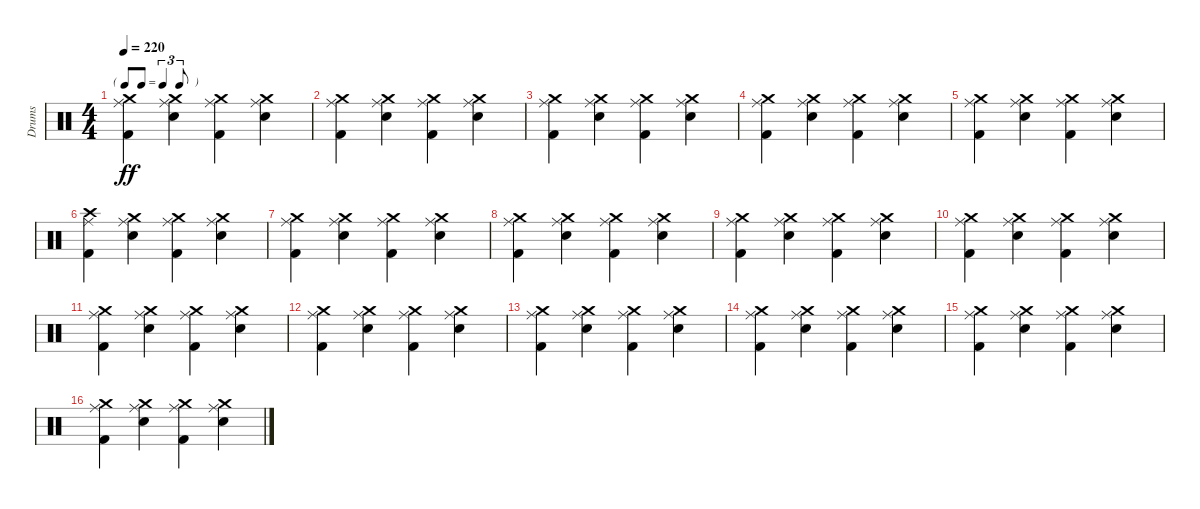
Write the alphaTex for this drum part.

\track ("Drums" "Drums") {instrument percussion}
\staff {score}
\articulation defaults
\ts (4 4)
\tf triplet8th
\tempo 220
\clef neutral
\ks c
("Crash medium (hit)" "Ride (middle)" "Kick (hit) 2").4{dy ff} ("Crash medium (hit)" "Ride (middle)" "Electric Snare (hit)").4 ("Crash medium (hit)" "Ride (middle)" "Kick (hit) 2").4 ("Crash medium (hit)" "Ride (middle)" "Electric Snare (hit)").4 |
("Crash medium (hit)" "Ride (middle)" "Kick (hit) 2").4 ("Crash medium (hit)" "Ride (middle)" "Electric Snare (hit)").4 ("Crash medium (hit)" "Ride (middle)" "Kick (hit) 2").4 ("Crash medium (hit)" "Ride (middle)" "Electric Snare (hit)").4 |
("Crash medium (hit)" "Ride (middle)" "Kick (hit) 2").4 ("Crash medium (hit)" "Ride (middle)" "Electric Snare (hit)").4 ("Crash medium (hit)" "Ride (middle)" "Kick (hit) 2").4 ("Crash medium (hit)" "Ride (middle)" "Electric Snare (hit)").4 |
("Crash medium (hit)" "Ride (middle)" "Kick (hit) 2").4 ("Crash medium (hit)" "Ride (middle)" "Electric Snare (hit)").4 ("Crash medium (hit)" "Ride (middle)" "Kick (hit) 2").4 ("Crash medium (hit)" "Ride (middle)" "Electric Snare (hit)").4 |
("Crash medium (hit)" "Ride (middle)" "Kick (hit) 2").4 ("Crash medium (hit)" "Ride (middle)" "Electric Snare (hit)").4 ("Crash medium (hit)" "Ride (middle)" "Kick (hit) 2").4 ("Crash medium (hit)" "Ride (middle)" "Electric Snare (hit)").4 |
("Crash high (hit)" "Ride (middle)" "Kick (hit) 2").4 ("Crash medium (hit)" "Ride (middle)" "Electric Snare (hit)").4 ("Crash medium (hit)" "Ride (middle)" "Kick (hit) 2").4 ("Crash medium (hit)" "Ride (middle)" "Electric Snare (hit)").4 |
("Crash medium (hit)" "Ride (middle)" "Kick (hit) 2").4 ("Crash medium (hit)" "Ride (middle)" "Electric Snare (hit)").4 ("Crash medium (hit)" "Ride (middle)" "Kick (hit) 2").4 ("Crash medium (hit)" "Ride (middle)" "Electric Snare (hit)").4 |
("Crash medium (hit)" "Ride (middle)" "Kick (hit) 2").4 ("Crash medium (hit)" "Ride (middle)" "Electric Snare (hit)").4 ("Crash medium (hit)" "Ride (middle)" "Kick (hit) 2").4 ("Crash medium (hit)" "Ride (middle)" "Electric Snare (hit)").4 |
("Crash medium (hit)" "Ride (middle)" "Kick (hit) 2").4 ("Crash medium (hit)" "Ride (middle)" "Electric Snare (hit)").4 ("Crash medium (hit)" "Ride (middle)" "Kick (hit) 2").4 ("Crash medium (hit)" "Ride (middle)" "Electric Snare (hit)").4 |
("Crash medium (hit)" "Ride (middle)" "Kick (hit) 2").4 ("Crash medium (hit)" "Ride (middle)" "Electric Snare (hit)").4 ("Crash medium (hit)" "Ride (middle)" "Kick (hit) 2").4 ("Crash medium (hit)" "Ride (middle)" "Electric Snare (hit)").4 |
("Crash medium (hit)" "Ride (middle)" "Kick (hit) 2").4 ("Crash medium (hit)" "Ride (middle)" "Electric Snare (hit)").4 ("Crash medium (hit)" "Ride (middle)" "Kick (hit) 2").4 ("Crash medium (hit)" "Ride (middle)" "Electric Snare (hit)").4 |
("Crash medium (hit)" "Ride (middle)" "Kick (hit) 2").4 ("Crash medium (hit)" "Ride (middle)" "Electric Snare (hit)").4 ("Crash medium (hit)" "Ride (middle)" "Kick (hit) 2").4 ("Crash medium (hit)" "Ride (middle)" "Electric Snare (hit)").4 |
("Crash medium (hit)" "Ride (middle)" "Kick (hit) 2").4 ("Crash medium (hit)" "Ride (middle)" "Electric Snare (hit)").4 ("Crash medium (hit)" "Ride (middle)" "Kick (hit) 2").4 ("Crash medium (hit)" "Ride (middle)" "Electric Snare (hit)").4 |
("Crash medium (hit)" "Ride (middle)" "Kick (hit) 2").4 ("Crash medium (hit)" "Ride (middle)" "Electric Snare (hit)").4 ("Crash medium (hit)" "Ride (middle)" "Kick (hit) 2").4 ("Crash medium (hit)" "Ride (middle)" "Electric Snare (hit)").4 |
("Crash medium (hit)" "Ride (middle)" "Kick (hit) 2").4 ("Crash medium (hit)" "Ride (middle)" "Electric Snare (hit)").4 ("Crash medium (hit)" "Ride (middle)" "Kick (hit) 2").4 ("Crash medium (hit)" "Ride (middle)" "Electric Snare (hit)").4 |
("Crash medium (hit)" "Ride (middle)" "Kick (hit) 2").4 ("Crash medium (hit)" "Ride (middle)" "Electric Snare (hit)").4 ("Crash medium (hit)" "Ride (middle)" "Kick (hit) 2").4 ("Crash medium (hit)" "Ride (middle)" "Electric Snare (hit)").4
